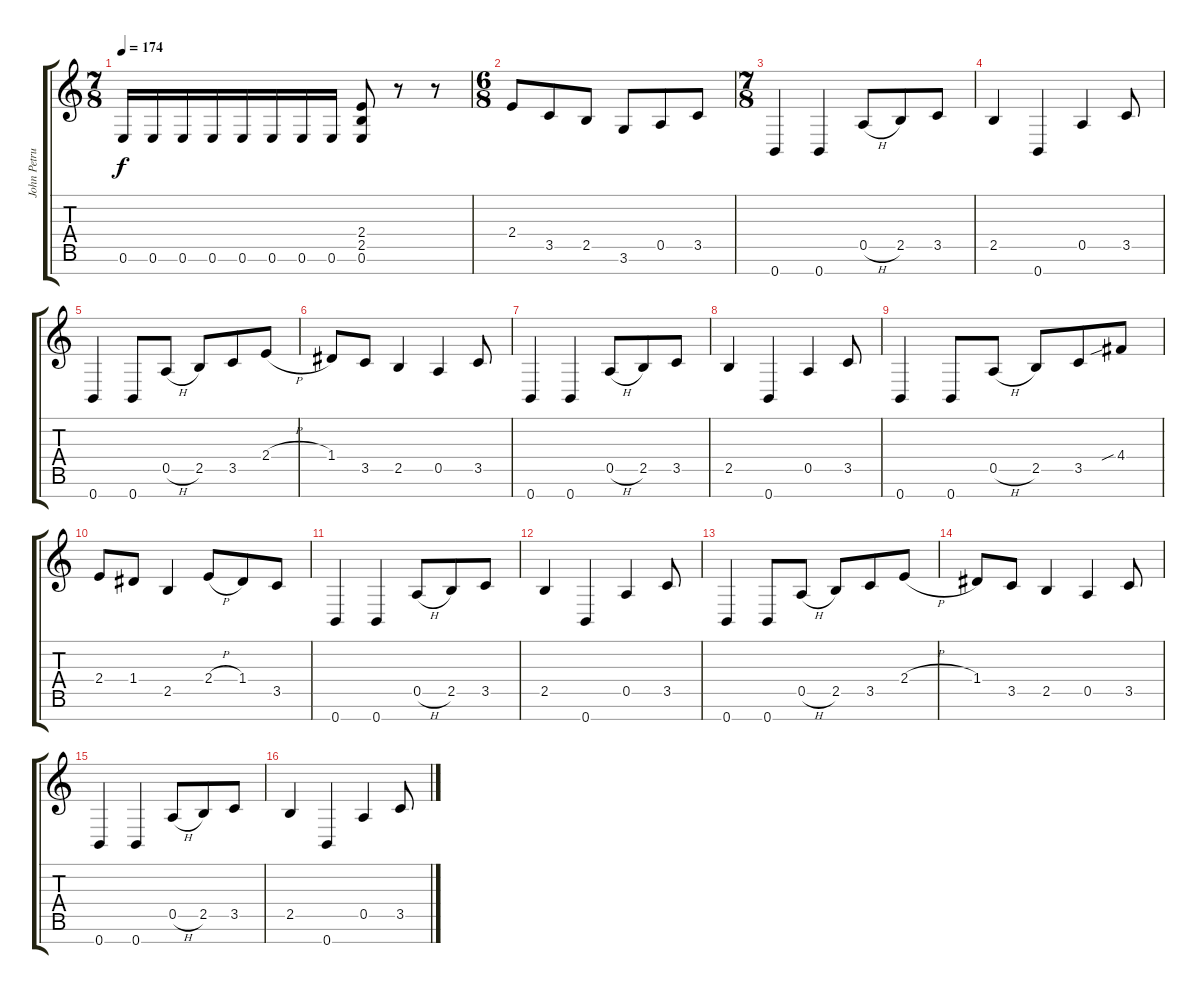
\track ("John Petrucci" "John Petru") {instrument distortionguitar}
\staff {score tabs}
\tuning (E4 B3 G3 D3 A2 E2 B1) {hide}
\ts (7 8)
\tempo 174
\clef g2
\ks c
0.6.16{dy f} 0.6.16 0.6.16 0.6.16 0.6.16 0.6.16 0.6.16 0.6.16 (2.4 2.5 0.6).8 r.8 r.8 |
\ts (6 8)
2.4.8 3.5.8 2.5.8 3.6.8 0.5.8 3.5.8 |
\ts (7 8)
0.7.4 0.7.4 0.5{h}.8 2.5.8 3.5.8 |
2.5.4 0.7.4 0.5.4 3.5.8 |
0.7.4 0.7.8 0.5{h}.8 2.5.8 3.5.8 2.4{h}.8 |
1.4.8 3.5.8 2.5.4 0.5.4 3.5.8 |
0.7.4 0.7.4 0.5{h}.8 2.5.8 3.5.8 |
2.5.4 0.7.4 0.5.4 3.5.8 |
0.7.4 0.7.8 0.5{h}.8 2.5.8 3.5.8 4.4{sib}.8 |
2.4.8 1.4.8 2.5.4 2.4{h}.8 1.4.8 3.5.8 |
0.7.4 0.7.4 0.5{h}.8 2.5.8 3.5.8 |
2.5.4 0.7.4 0.5.4 3.5.8 |
0.7.4 0.7.8 0.5{h}.8 2.5.8 3.5.8 2.4{h}.8 |
1.4.8 3.5.8 2.5.4 0.5.4 3.5.8 |
0.7.4 0.7.4 0.5{h}.8 2.5.8 3.5.8 |
2.5.4 0.7.4 0.5.4 3.5.8
